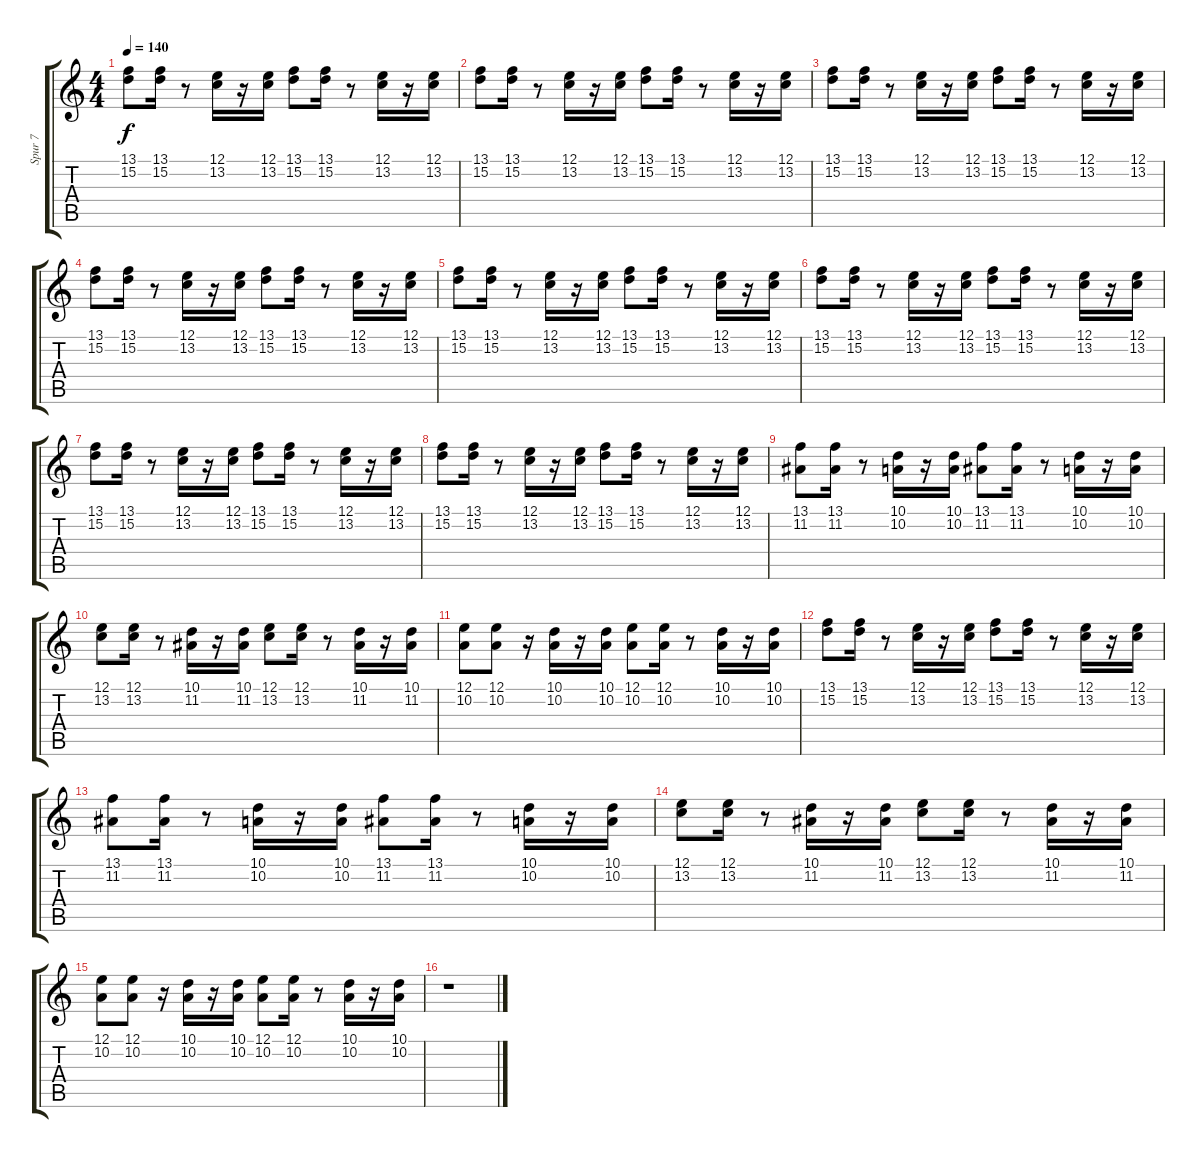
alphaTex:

\track ("Spur 7" "Spur 7") {instrument percussiveorgan}
\staff {score tabs}
\tuning (E4 B3 G3 D3 A2 E2) {hide}
\ts (4 4)
\tempo 140
\clef g2
\ks c
(13.1 15.2).8{dy f} (13.1 15.2).16 r.8 (12.1 13.2).16 r.16 (12.1 13.2).16 (13.1 15.2).8 (13.1 15.2).16 r.8 (12.1 13.2).16 r.16 (12.1 13.2).16 |
(13.1 15.2).8 (13.1 15.2).16 r.8 (12.1 13.2).16 r.16 (12.1 13.2).16 (13.1 15.2).8 (13.1 15.2).16 r.8 (12.1 13.2).16 r.16 (12.1 13.2).16 |
(13.1 15.2).8 (13.1 15.2).16 r.8 (12.1 13.2).16 r.16 (12.1 13.2).16 (13.1 15.2).8 (13.1 15.2).16 r.8 (12.1 13.2).16 r.16 (12.1 13.2).16 |
(13.1 15.2).8 (13.1 15.2).16 r.8 (12.1 13.2).16 r.16 (12.1 13.2).16 (13.1 15.2).8 (13.1 15.2).16 r.8 (12.1 13.2).16 r.16 (12.1 13.2).16 |
(13.1 15.2).8 (13.1 15.2).16 r.8 (12.1 13.2).16 r.16 (12.1 13.2).16 (13.1 15.2).8 (13.1 15.2).16 r.8 (12.1 13.2).16 r.16 (12.1 13.2).16 |
(13.1 15.2).8 (13.1 15.2).16 r.8 (12.1 13.2).16 r.16 (12.1 13.2).16 (13.1 15.2).8 (13.1 15.2).16 r.8 (12.1 13.2).16 r.16 (12.1 13.2).16 |
(13.1 15.2).8 (13.1 15.2).16 r.8 (12.1 13.2).16 r.16 (12.1 13.2).16 (13.1 15.2).8 (13.1 15.2).16 r.8 (12.1 13.2).16 r.16 (12.1 13.2).16 |
(13.1 15.2).8 (13.1 15.2).16 r.8 (12.1 13.2).16 r.16 (12.1 13.2).16 (13.1 15.2).8 (13.1 15.2).16 r.8 (12.1 13.2).16 r.16 (12.1 13.2).16 |
(13.1 11.2).8 (13.1 11.2).16 r.8 (10.1 10.2).16 r.16 (10.1 10.2).16 (13.1 11.2).8 (13.1 11.2).16 r.8 (10.1 10.2).16 r.16 (10.1 10.2).16 |
(12.1 13.2).8 (12.1 13.2).16 r.8 (10.1 11.2).16 r.16 (10.1 11.2).16 (12.1 13.2).8 (12.1 13.2).16 r.8 (10.1 11.2).16 r.16 (10.1 11.2).16 |
(12.1 10.2).8 (12.1 10.2).8 r.16 (10.1 10.2).16 r.16 (10.1 10.2).16 (12.1 10.2).8 (12.1 10.2).16 r.8 (10.1 10.2).16 r.16 (10.1 10.2).16 |
(13.1 15.2).8 (13.1 15.2).16 r.8 (12.1 13.2).16 r.16 (12.1 13.2).16 (13.1 15.2).8 (13.1 15.2).16 r.8 (12.1 13.2).16 r.16 (12.1 13.2).16 |
(13.1 11.2).8 (13.1 11.2).16 r.8 (10.1 10.2).16 r.16 (10.1 10.2).16 (13.1 11.2).8 (13.1 11.2).16 r.8 (10.1 10.2).16 r.16 (10.1 10.2).16 |
(12.1 13.2).8 (12.1 13.2).16 r.8 (10.1 11.2).16 r.16 (10.1 11.2).16 (12.1 13.2).8 (12.1 13.2).16 r.8 (10.1 11.2).16 r.16 (10.1 11.2).16 |
(12.1 10.2).8 (12.1 10.2).8 r.16 (10.1 10.2).16 r.16 (10.1 10.2).16 (12.1 10.2).8 (12.1 10.2).16 r.8 (10.1 10.2).16 r.16 (10.1 10.2).16 |
r.1
